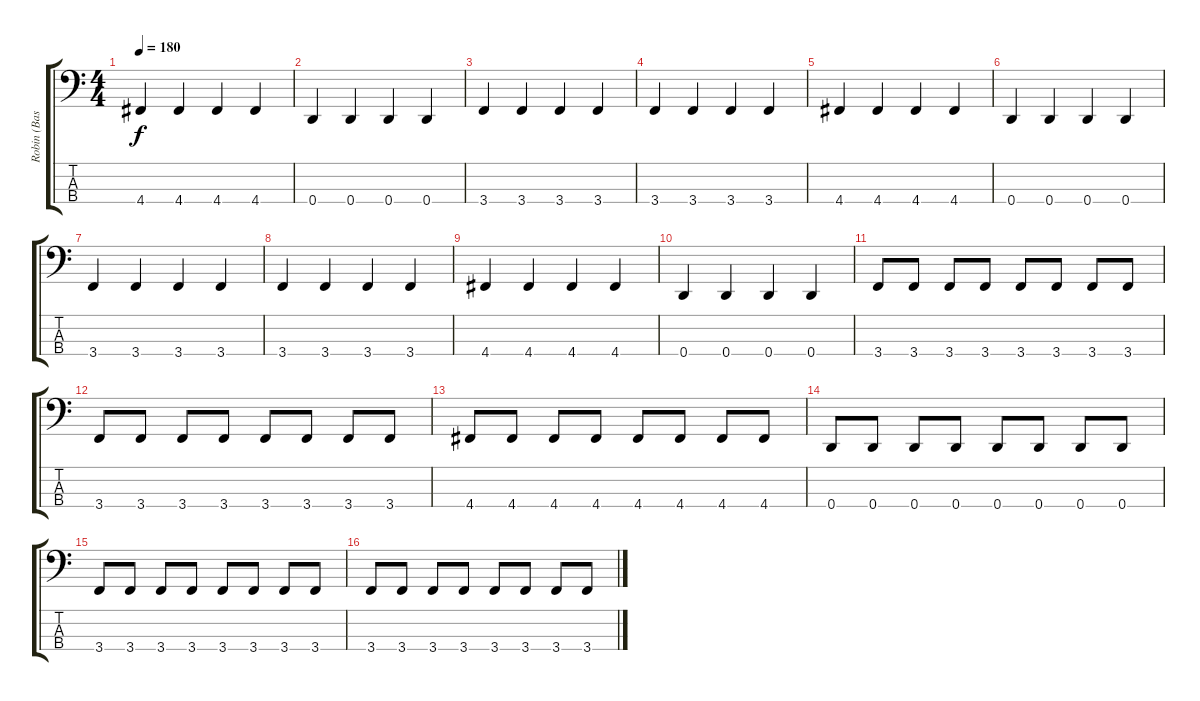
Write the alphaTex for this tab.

\track ("Robin (Bass)" "Robin (Bas") {instrument electricbassfinger}
\staff {score tabs}
\tuning (G2 D2 A1 D1) {hide}
\ts (4 4)
\tempo 180
\clef f4
\ks c
4.4.4{dy f} 4.4.4 4.4.4 4.4.4 |
0.4.4 0.4.4 0.4.4 0.4.4 |
3.4.4 3.4.4 3.4.4 3.4.4 |
3.4.4 3.4.4 3.4.4 3.4.4 |
4.4.4 4.4.4 4.4.4 4.4.4 |
0.4.4 0.4.4 0.4.4 0.4.4 |
3.4.4 3.4.4 3.4.4 3.4.4 |
3.4.4 3.4.4 3.4.4 3.4.4 |
4.4.4 4.4.4 4.4.4 4.4.4 |
0.4.4 0.4.4 0.4.4 0.4.4 |
3.4.8 3.4.8 3.4.8 3.4.8 3.4.8 3.4.8 3.4.8 3.4.8 |
3.4.8 3.4.8 3.4.8 3.4.8 3.4.8 3.4.8 3.4.8 3.4.8 |
4.4.8 4.4.8 4.4.8 4.4.8 4.4.8 4.4.8 4.4.8 4.4.8 |
0.4.8 0.4.8 0.4.8 0.4.8 0.4.8 0.4.8 0.4.8 0.4.8 |
3.4.8 3.4.8 3.4.8 3.4.8 3.4.8 3.4.8 3.4.8 3.4.8 |
3.4.8 3.4.8 3.4.8 3.4.8 3.4.8 3.4.8 3.4.8 3.4.8
